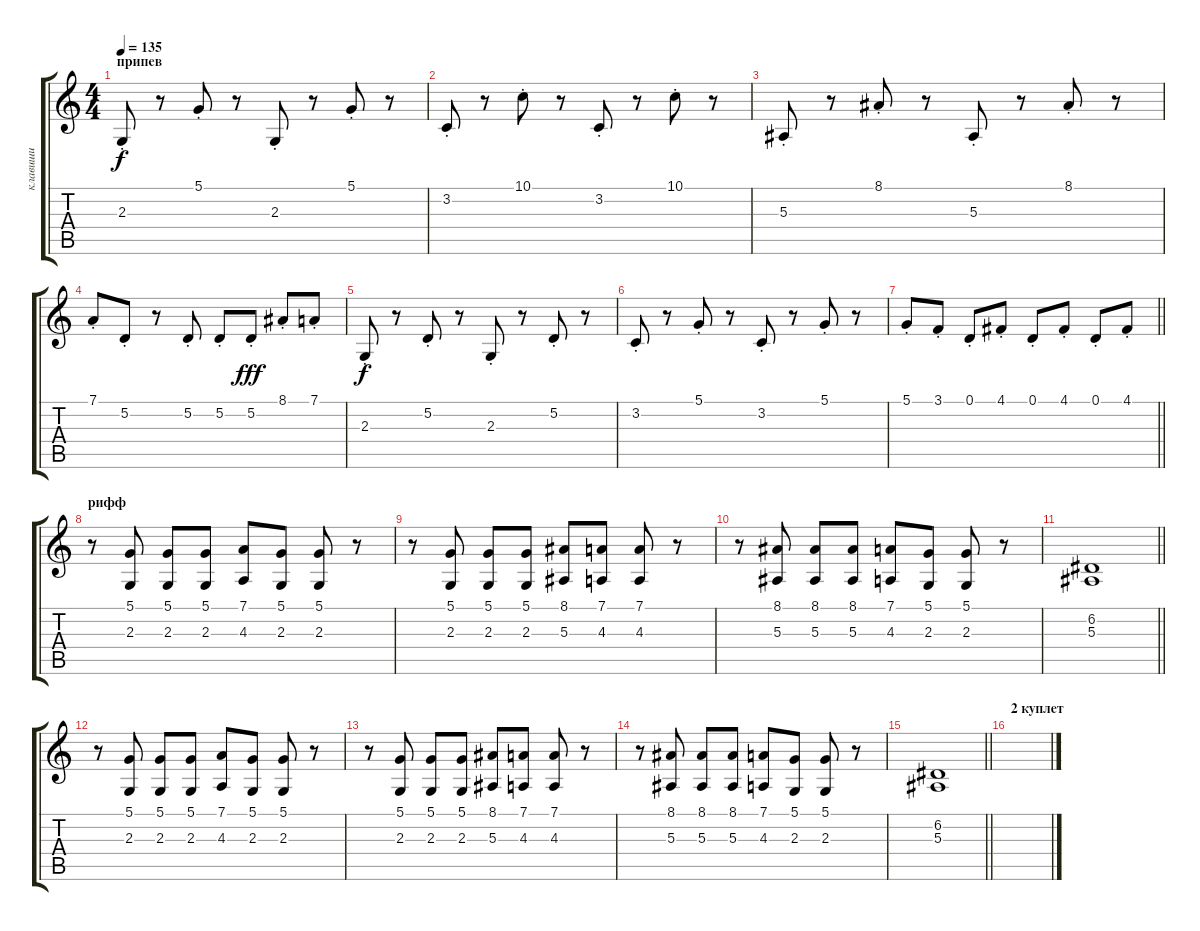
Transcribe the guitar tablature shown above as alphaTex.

\track ("клавиши" "клавиши") {instrument stringensemble1}
\staff {score tabs}
\tuning (D4 A3 F3 C3 G2 D2) {hide}
\ts (4 4)
\section ("" "припев")
\tempo 135
\clef g2
\ks c
2.3{st}.8{dy f} r.8 5.1{st}.8 r.8 2.3{st}.8 r.8 5.1{st}.8 r.8 |
3.2{st}.8 r.8 10.1{st}.8 r.8 3.2{st}.8 r.8 10.1{st}.8 r.8 |
5.3{st}.8 r.8 8.1{st}.8 r.8 5.3{st}.8 r.8 8.1{st}.8 r.8 |
7.1{st}.8 5.2{st}.8 r.8 5.2{st}.8 5.2{st}.8 5.2{st}.8{dy fff} 8.1{st}.8 7.1{st}.8 |
2.3{st}.8{dy f} r.8 5.2{st}.8 r.8 2.3{st}.8 r.8 5.2{st}.8 r.8 |
3.2{st}.8 r.8 5.1{st}.8 r.8 3.2{st}.8 r.8 5.1{st}.8 r.8 |
\barLineRight lightlight
5.1{st}.8 3.1{st}.8 0.1{st}.8 4.1{st}.8 0.1{st}.8 4.1{st}.8 0.1{st}.8 4.1{st}.8 |
\section ("" "рифф")
r.8 (5.1 2.3).8 (5.1 2.3).8 (5.1 2.3).8 (7.1 4.3).8 (5.1 2.3).8 (5.1 2.3).8 r.8 |
r.8 (5.1 2.3).8 (5.1 2.3).8 (5.1 2.3).8 (8.1 5.3).8 (7.1 4.3).8 (7.1 4.3).8 r.8 |
r.8 (8.1 5.3).8 (8.1 5.3).8 (8.1 5.3).8 (7.1 4.3).8 (5.1 2.3).8 (5.1 2.3).8 r.8 |
\barLineRight lightlight
(6.2 5.3).1 |
r.8 (5.1 2.3).8 (5.1 2.3).8 (5.1 2.3).8 (7.1 4.3).8 (5.1 2.3).8 (5.1 2.3).8 r.8 |
r.8 (5.1 2.3).8 (5.1 2.3).8 (5.1 2.3).8 (8.1 5.3).8 (7.1 4.3).8 (7.1 4.3).8 r.8 |
r.8 (8.1 5.3).8 (8.1 5.3).8 (8.1 5.3).8 (7.1 4.3).8 (5.1 2.3).8 (5.1 2.3).8 r.8 |
\barLineRight lightlight
(6.2 5.3).1 |
\section ("" "2 куплет")
